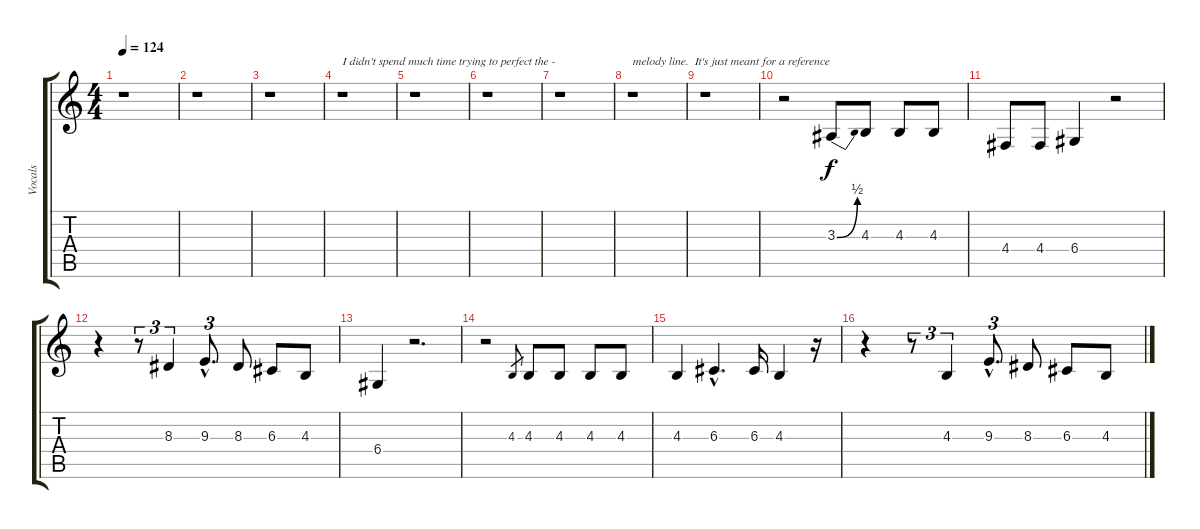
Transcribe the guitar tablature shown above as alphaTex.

\track ("Vocals" "Vocals") {instrument lead2sawtooth}
\staff {score tabs}
\tuning (E4 B3 G3 D3 A2 E2) {hide}
\ts (4 4)
\tempo 124
\clef g2
\ks c
r.1{dy f instrument lead2sawtooth} |
r.1 |
r.1 |
r.1{txt "I didn't spend much time trying to perfect the -"} |
r.1 |
r.1 |
r.1 |
r.1{txt "melody line.  It's just meant for a reference"} |
r.1 |
r.2 3.3{be (bend 0 0 60 2)}.8 4.3.8 4.3.8 4.3.8 |
4.4.8 4.4.8 6.4.4 r.2 |
r.4 r.8{tu (3 2)} 8.3.4{tu (3 2)} 9.3{hac}.8{d tu (3 2)} 8.3.8 6.3.8 4.3.8 |
6.4.4 r.2{d} |
r.2 4.3.8{gr} 4.3.8 4.3.8 4.3.8 4.3.8 |
4.3.4 6.3{hac}.4{d} 6.3.16 4.3.4 r.16 |
r.4 r.8{tu (3 2)} 4.3.4{tu (3 2)} 9.3{hac}.8{d tu (3 2)} 8.3.8 6.3.8 4.3.8
